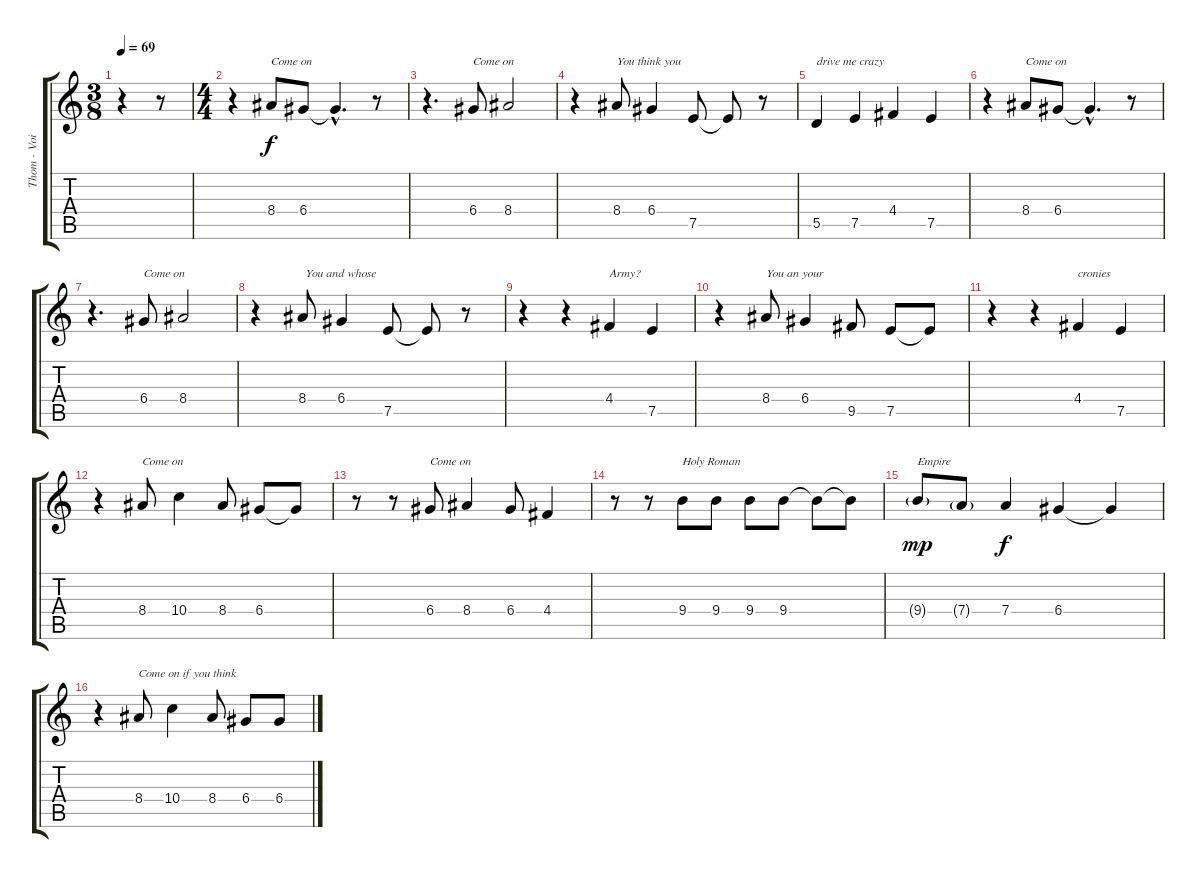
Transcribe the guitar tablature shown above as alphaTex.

\track ("Thom - Voice" "Thom - Voi") {instrument fretlessbass}
\staff {score tabs}
\tuning (E4 B3 G3 D3 A2 E2) {hide}
\ts (3 8)
\tempo 69
\clef g2
\ks c
r.4{dy f instrument fretlessbass} r.8 |
\ts (4 4)
r.4 8.4.8{txt "Come on"} 6.4.8 6.4{hac t}.4{d} r.8 |
r.4{d} 6.4.8{txt "Come on"} 8.4.2 |
r.4 8.4.8{txt "You think you"} 6.4.4 7.5.8 7.5{t}.8 r.8 |
5.5.4{txt "drive me crazy"} 7.5.4 4.4.4 7.5.4 |
r.4 8.4.8{txt "Come on"} 6.4.8 6.4{hac t}.4{d} r.8 |
r.4{d} 6.4.8{txt "Come on"} 8.4.2 |
r.4 8.4.8{txt " You and whose"} 6.4.4 7.5.8 7.5{t}.8 r.8 |
r.4 r.4 4.4.4{txt "Army?"} 7.5.4 |
r.4 8.4.8{txt "You an your"} 6.4.4 9.5.8 7.5.8 7.5{t}.8 |
r.4 r.4 4.4.4{txt "cronies"} 7.5.4 |
r.4 8.4.8{txt "Come on"} 10.4.4 8.4.8 6.4.8 6.4{t}.8 |
r.8 r.8 6.4.8{txt "Come on"} 8.4.4 6.4.8 4.4.4 |
r.8 r.8 9.4.8{txt "Holy Roman"} 9.4.8 9.4.8 9.4.8 9.4{t}.8 9.4{t}.8 |
9.4{g}.8{txt "Empire" dy mp} 7.4{g}.8 7.4.4{dy f} 6.4.4 6.4{t}.4 |
r.4 8.4.8{txt "Come on if you think"} 10.4.4 8.4.8 6.4.8 6.4.8
